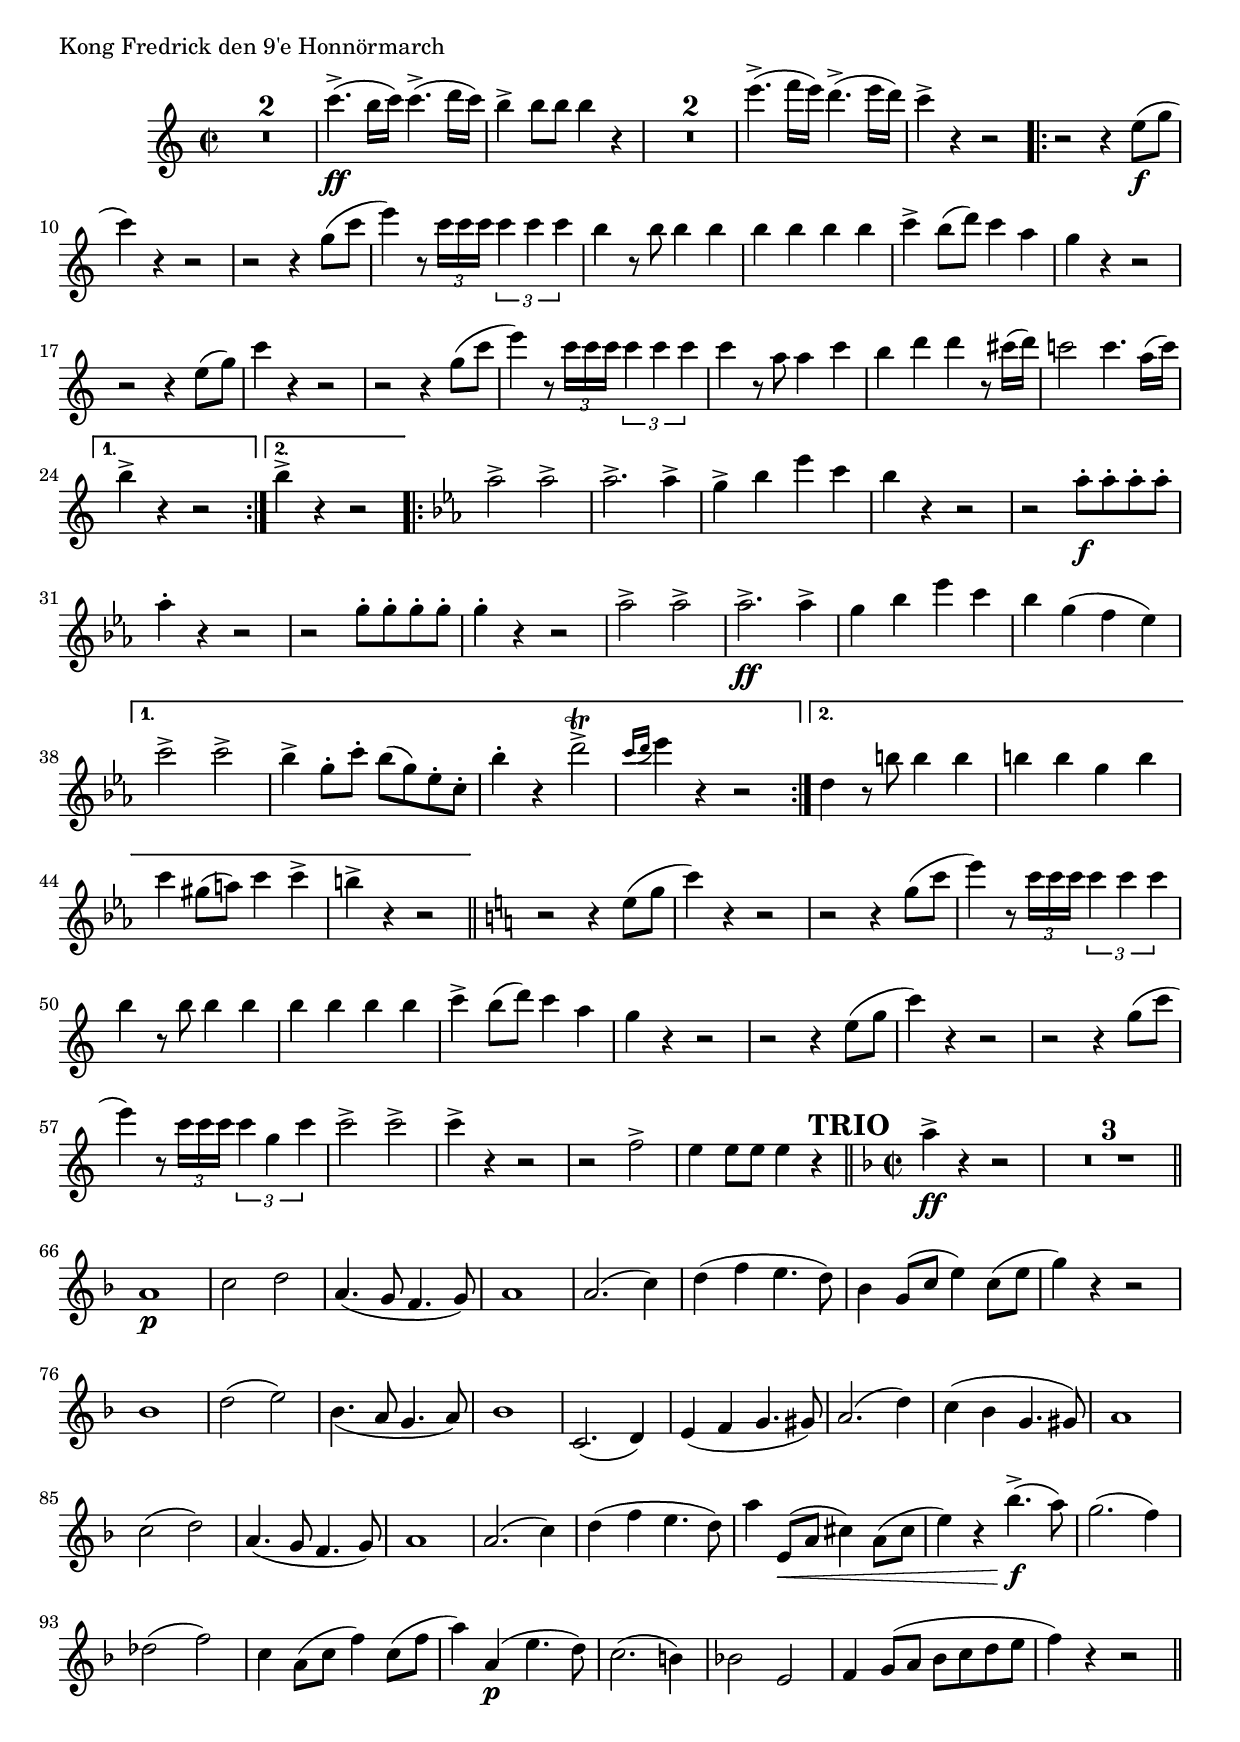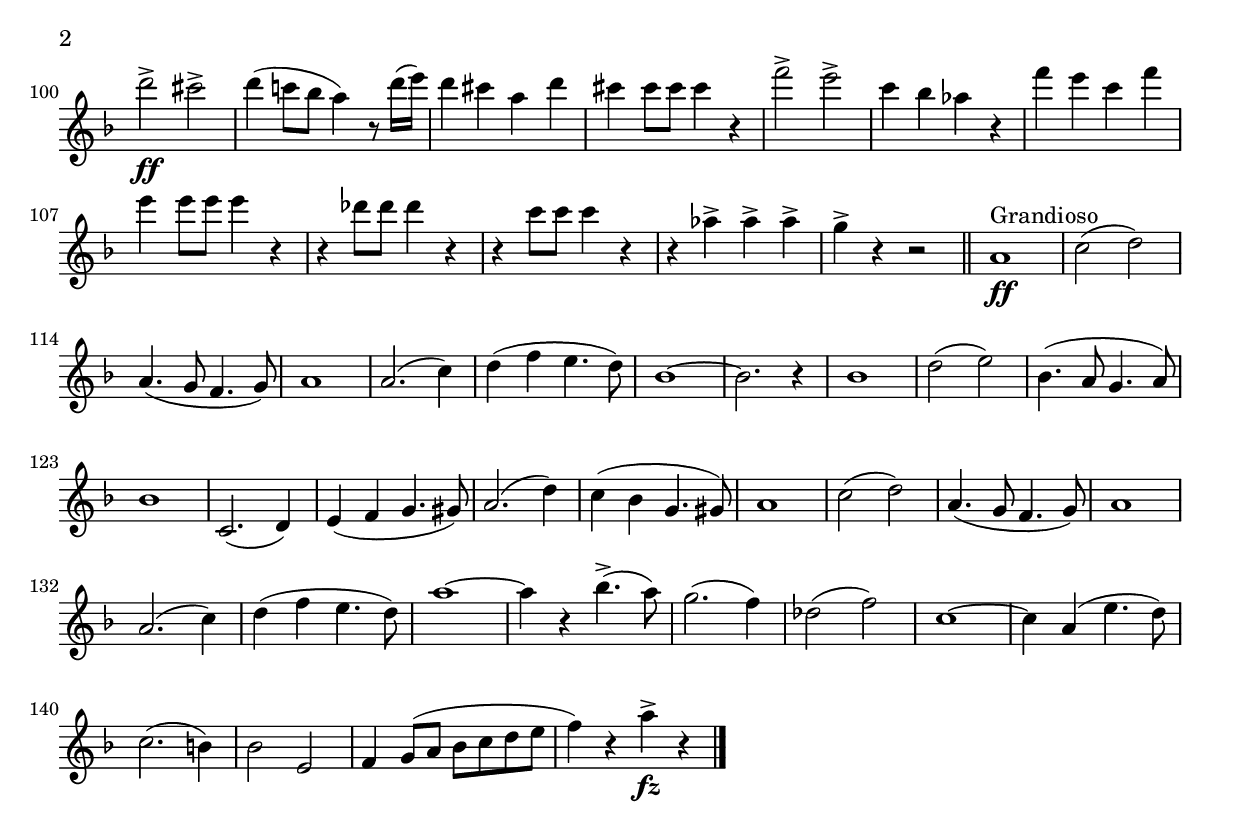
\version "2.18.0"
% When ready to include in collection: 1. Comment out version, paper, score 
%					  and book.
% 				       2. Create include file of relative and
%					  header.
%Comment out from here
%{
#(ly:set-option 'point-and-click #t)
#(set-default-paper-size "a4" 'portrait)
#(set-global-staff-size 18) % set staff-size when ready to print

\include "Marsch_format.ly"

%...to here
%}


  \score {

    % Svenska Polisens Marscher: 1. Kong Fredrick Honnormarch    
    \relative c'' { 
    	    \key c \major \time 2/2 
    	    \compressFullBarRests
    	    \set Score.markFormatter = #format-mark-box-letters
    	     
    	    R1*2           |c'4.->\ff (b16 c) c4.-> (d16 c) |b4->  b8 b b4 r   |
    	    R1*2  	   |e4.-> (f16 e) d4.-> (e16 d)     |c4->  r r2        |
    	    
   	    \repeat volta 2 {r r4 e,8\f (g  |c4) r r2       |r r4 g8 (c        |
    	    e4) r8 \times 2/3 {c16 c c } \times 2/3 {c4 c c }                  |
%            e4) r r r |
    	    b4 r8 b b4 b   |b b b b        |c-> b8 (d) c4 a |g r r2            |
    	    r r4 e8 (g)    |c4 r r2        |r r4 g8 (c      |
    	    e4) r8 \times 2/3 {c16 c c  } \times 2/3 {c4 c c  }                |
%            e4) r r r |
            c4 r8 a a4 c   |b  d d r8 cis16 (d)             |c!2 c4.  a16( c)  |
    } % end of repeat except alternate endings
    	   \alternative {        
    	   	{b4->  r r2| }
    	   	{b4->  r r2| }
    } %close alternatives
  
    \key es \major
    
    \repeat volta 2 {  
    	    aes2->  aes->   |aes2.->  aes4-> |g->  bes ees c  |bes r r2        |
    	    r aes8-.\f aes-.  aes-.  aes-.   |aes4-.  r r2    |
    	    r g8-.  g-.  g-.  g-. 	     |g4-.  r r2      |aes->  aes->    |
    	    aes2.->\ff  aes4->               |g bes ees c     |bes4 g( f ees)  |
    } % end of repeat except alternate endings
     	    \alternative{
    	    	{c'2-> c->  |bes4-> g8-.  c-.  bes  (g)  ees-.  c-.            |
    	    	bes'4-. r d2->\trill         |\acciaccatura {c16 d} ees4 r r2  |
    	    	}
    	    	{ d,4 r8 b' b4 b             |b b g b         |
    	    	c gis8 (a) c4 c->	     |b->  r r2 \bar "||"              |
    	    	}
    	    } %close alternatives
    	    
    \key c \major 
    r2 r4 e,8( g   |c4) r r2       |r r4 g8( c     |
    e4) r8 \tuplet 3/2{c16 c c  } \tuplet 3/2{c4 c c  }       |b4 r8 b b4 b    |
    b b b b        |
    c-> b8 (d) c4 a|g r r2         |r r4 e8( g     |c4) r r2  |r r4 g8( c      |
    e4) r8 \tuplet 3/2{c16 c c  } \tuplet 3/2{c4 g c  }       |c2->  c->       |
    c4->  r r2     |r f,->         |e4 e8 e e4 r  \bar "||"   |

    \key f \major 
    \time 2/2 
    \mark \markup {\bold  "TRIO"}
    a4-> \ff  r r2 |R1*3           |\bar "||"      |a, \p     |c2 d            |
    a4.( g8 f4. g8)|a1             |a2.( c4)       |d( f e4. d8)               |
    bes4 g8( c e4) c8( e           |g4) r r2       |bes,1     |d2( e)          |
    bes4._( a8 g4. a8)             |bes1           |c,2.( d4) |e( f g4. gis8)  |
    a2.( d4)       |
    c( bes g4. gis8)               |a1             |c2( d)    |a4.( g8 f4. g8) |
    a1             |a2.( c4)       |d( f e4. d8)   |a'4 e,8\< (a cis4) a8( cis |
    e4) r bes'4.-> ( \f a8)        |g2.( f4)       |des2( f)  |
    c4 a8( c f4) c8( f             |a4) a,( \p e'4. d8)       |c2.( b4)        |
    bes!2 e,       |
    f4 g8 (a bes c d e             |
    f4) r r2 \bar "||"             |
\pageBreak   
    d'2->  \ff cis->               |d4  (c!8 bes a4) r8 d16 (e)                |
    d4 cis a d     |cis cis8 cis cis4 r            |f2->  e-> |c4 bes aes r    |
    f' e c f       |e e8 e e4 r    |
    r des8 des des4 r              |r c8 c c4 r    |r aes->  aes->  aes->      |
    g4->  r r2 \bar "||"           | 

    a,1 \ff ^\markup {\upright  "Grandioso"}       |c2( d)    |a4.( g8 f4. g8) |
    a1             |a2.( c4)       |d( f e4. d8)   |bes1~     |bes2. r4        |
    bes1           |
    d2( e)         |
    bes4.( a8 g4. a8)              |   bes1        |c,2.( d4) |e( f g4. gis8)  |
    a2.( d4)       |c( bes g4. gis8)               | a1       |c2( d)          |
    a4.( g8 f4. g8)|a1             |      a2.( c4) |d( f e4. d8)               |
    a'1~           |a4 r bes4.-> ( a8)             |g2.( f4)  |des2( f)        |
    c1~            |c4 a( e'4. d8) |c2.( b4)       |bes2 e,   |
    f4 g8 (a bes c d e             |f4) r a->\fz r \bar "|."
%}   
    }%end relative
    \header {
    	    piece = \markup {\concat 
    	    {"Kong Fredrick den 9'e Honn" \char #246 "rmarch"}}
    	    composer = "Kai Neilsen"
    	}
    	\layout {ragged-last = ##t
    	}
  }%end score
